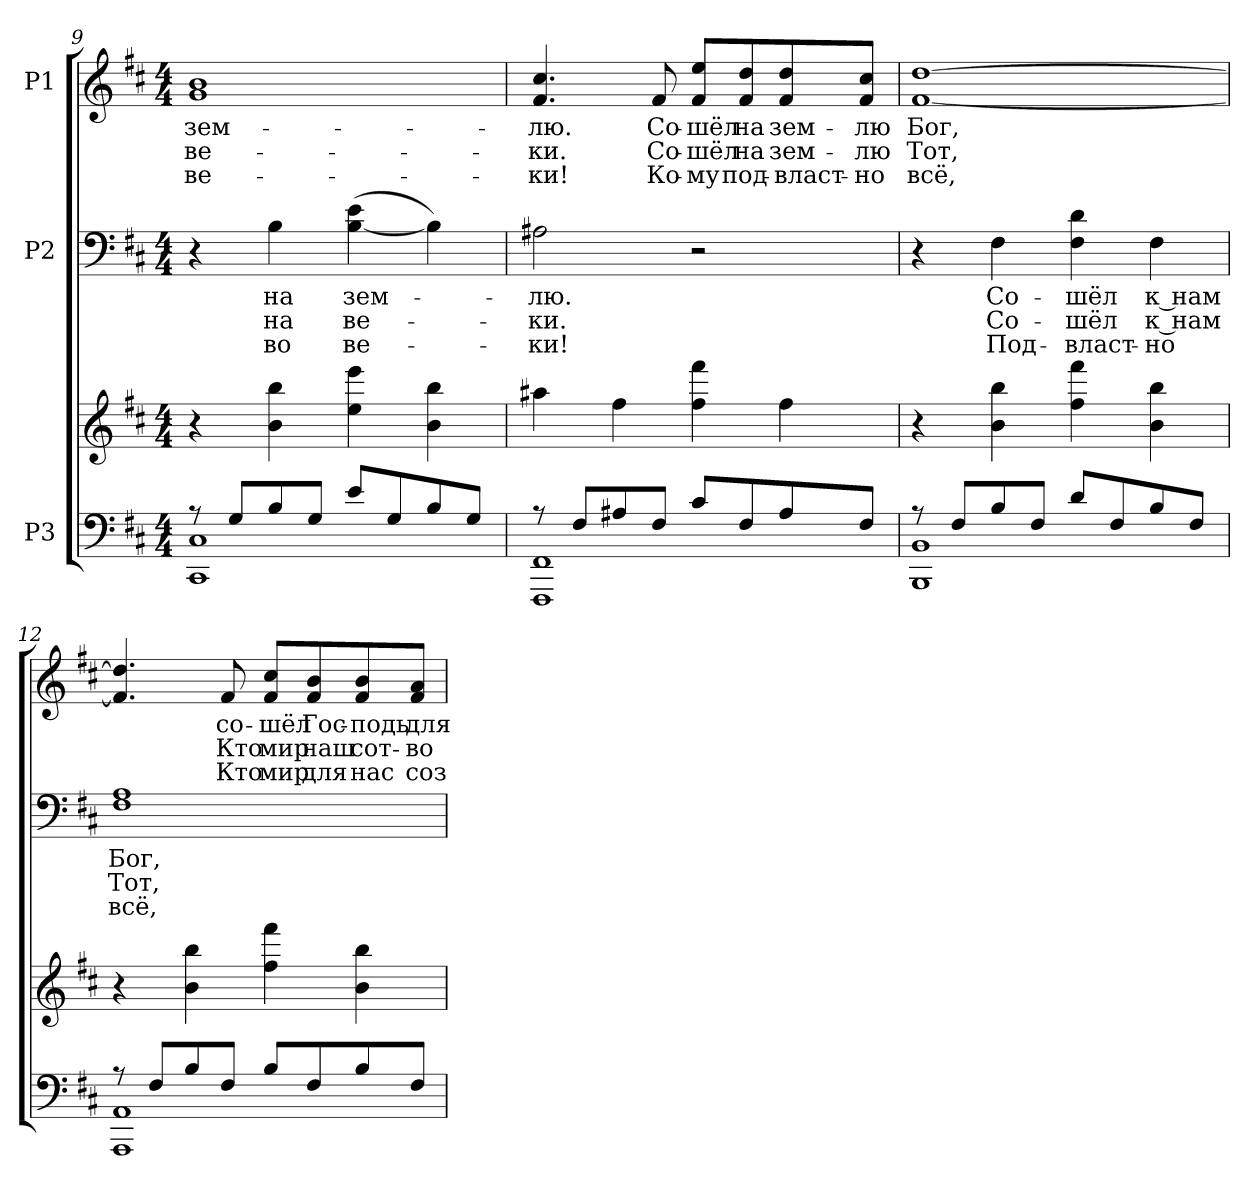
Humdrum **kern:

**kern	**kern	**kern	**text	**text	**text	**kern	**text	**text	**text
*part3	*part3	*part2	*part2	*part2	*part2	*part1	*part1	*part1	*part1
*staff4	*staff3	*staff2	*staff2	*staff2	*staff2	*staff1	*staff1	*staff1	*staff1
*I"P3	*	*I"P2	*	*	*	*I"P1	*	*	*
!!LO:PB:g=z
*clefF4	*clefG2	*clefF4	*	*	*	*clefG2	*	*	*
*k[f#c#]	*k[f#c#]	*k[f#c#]	*	*	*	*k[f#c#]	*	*	*
*D:	*D:	*D:	*	*	*	*D:	*	*	*
*M4/4	*M4/4	*M4/4	*	*	*	*M4/4	*	*	*
=9	=9	=9	=9	=9	=9	=9	=9	=9	=9
*^	*	*	*	*	*	*	*	*	*
!	!	!	!	!	!	!	!	!LO:LY:b:color=#000000	!LO:LY:b:color=#000000	!LO:LY:b:color=#000000
8r	1CC#i 1C#i	4r	4r	.	.	.	1gi 1bi	зем-	ве-	ве-
8Gi/L	.	.	.	.	.	.	.	.	.	.
!	!	!	!	!LO:LY:a:color=#000000	!LO:LY:a:color=#000000	!LO:LY:a:color=#000000	!	!	!	!
8Bi/	.	4bi\ 4bbi	4Bi\	на	на	во	.	.	.	.
8Gi/J	.	.	.	.	.	.	.	.	.	.
!	!	!	!	!LO:LY:a:color=#000000	!LO:LY:a:color=#000000	!LO:LY:a:color=#000000	!	!	!	!
8ei/L	.	4eei\ 4eeei	([<4Bi\ 4ei	зем-	ве-	ве-	.	.	.	.
8Gi/	.	.	.	.	.	.	.	.	.	.
8Bi/	.	4bi\ 4bbi	4Bi\])	.	.	.	.	.	.	.
8Gi/J	.	.	.	.	.	.	.	.	.	.
=10	=10	=10	=10	=10	=10	=10	=10	=10	=10	=10
!	!	!	!	!LO:LY:a:color=#000000	!LO:LY:a:color=#000000	!LO:LY:a:color=#000000	!	!	!	!
!	!	!	!	!	!	!	!	!LO:LY:b:color=#000000	!LO:LY:b:color=#000000	!LO:LY:b:color=#000000
8r	1FFF#i 1FF#i	4aa#Xi\	2A#Xi\	-лю.	-ки.	-ки!	4.f#i/ 4.cc#i	-лю.	-ки.	-ки!
8F#i/L	.	.	.	.	.	.	.	.	.	.
8A#Xi/	.	4ff#i\	.	.	.	.	.	.	.	.
!	!	!	!	!	!	!	!	!LO:LY:b:color=#000000	!LO:LY:b:color=#000000	!LO:LY:b:color=#000000
8F#i/J	.	.	.	.	.	.	8f#i/	Со-	Со-	Ко-
!	!	!	!	!	!	!	!	!LO:LY:b:color=#000000	!LO:LY:b:color=#000000	!LO:LY:b:color=#000000
8c#i/L	.	4ff#i\ 4fff#i	2r	.	.	.	8f#i/ 8eeiL	-шёл	-шёл	-му
!	!	!	!	!	!	!	!	!LO:LY:b:color=#000000	!LO:LY:b:color=#000000	!LO:LY:b:color=#000000
8F#i/	.	.	.	.	.	.	8f#i/ 8ddi	на	на	под-
!	!	!	!	!	!	!	!	!LO:LY:b:color=#000000	!LO:LY:b:color=#000000	!LO:LY:b:color=#000000
8A#i/	.	4ff#i\	.	.	.	.	8f#i/ 8ddi	зем-	зем-	-власт-
!	!	!	!	!	!	!	!	!LO:LY:b:color=#000000	!LO:LY:b:color=#000000	!LO:LY:b:color=#000000
8F#i/J	.	.	.	.	.	.	8f#i/ 8cc#iJ	-лю	-лю	-но
=11	=11	=11	=11	=11	=11	=11	=11	=11	=11	=11
!	!	!	!	!	!	!	!	!LO:LY:b:color=#000000	!LO:LY:b:color=#000000	!LO:LY:b:color=#000000
8r	1BBBi 1BBi	4r	4r	.	.	.	[<1f#i [>1ddi	Бог,	Тот,	всё,
8F#i/L	.	.	.	.	.	.	.	.	.	.
!	!	!	!	!LO:LY:a:color=#000000	!LO:LY:a:color=#000000	!LO:LY:a:color=#000000	!	!	!	!
8Bi/	.	4bi\ 4bbi	4F#i\	Со-	-Со-	Под-	.	.	.	.
8F#i/J	.	.	.	.	.	.	.	.	.	.
!	!	!	!	!LO:LY:a:color=#000000	!LO:LY:a:color=#000000	!LO:LY:a:color=#000000	!	!	!	!
8di/L	.	4ff#i\ 4fff#i	4F#i\ 4di	-шёл	-шёл	власт-	.	.	.	.
8F#i/	.	.	.	.	.	.	.	.	.	.
!	!	!	!	!LO:LY:a:color=#000000	!LO:LY:a:color=#000000	!LO:LY:a:color=#000000	!	!	!	!
8Bi/	.	4bi\ 4bbi	4F#i\	к нам	к нам	-но	.	.	.	.
8F#i/J	.	.	.	.	.	.	.	.	.	.
!!LO:LB:g=z
=12	=12	=12	=12	=12	=12	=12	=12	=12	=12	=12
!	!	!	!	!LO:LY:a:color=#000000	!LO:LY:a:color=#000000	!LO:LY:a:color=#000000	!	!	!	!
8r	1AAAi 1AAi	4r	1F#i 1Ai	Бог,	Тот,	всё,	4.f#i/] 4.ddi]	.	.	.
8F#i/L	.	.	.	.	.	.	.	.	.	.
8Bi/	.	4bi\ 4bbi	.	.	.	.	.	.	.	.
!	!	!	!	!	!	!	!	!LO:LY:b:color=#000000	!LO:LY:b:color=#000000	!LO:LY:b:color=#000000
8F#i/J	.	.	.	.	.	.	8f#i/	со-	Кто	Кто
!	!	!	!	!	!	!	!	!LO:LY:b:color=#000000	!LO:LY:b:color=#000000	!LO:LY:b:color=#000000
8Bi/L	.	4ff#i\ 4fff#i	.	.	.	.	8f#i/ 8cc#iL	-шёл	мир	мир
!	!	!	!	!	!	!	!	!LO:LY:b:color=#000000	!LO:LY:b:color=#000000	!LO:LY:b:color=#000000
8F#i/	.	.	.	.	.	.	8f#i/ 8bi	Гос-	наш	для
!	!	!	!	!	!	!	!	!LO:LY:b:color=#000000	!LO:LY:b:color=#000000	!LO:LY:b:color=#000000
8Bi/	.	4bi\ 4bbi	.	.	.	.	8f#i/ 8bi	-подь	сот-	нас
!	!	!	!	!	!	!	!	!LO:LY:b:color=#000000	!LO:LY:b:color=#000000	!LO:LY:b:color=#000000
8F#i/J	.	.	.	.	.	.	8f#i/ 8aiJ	для	-во-	соз-
*v	*v	*	*	*	*	*	*	*	*	*
=	=	=	=	=	=	=	=	=	=
*-	*-	*-	*-	*-	*-	*-	*-	*-	*-
